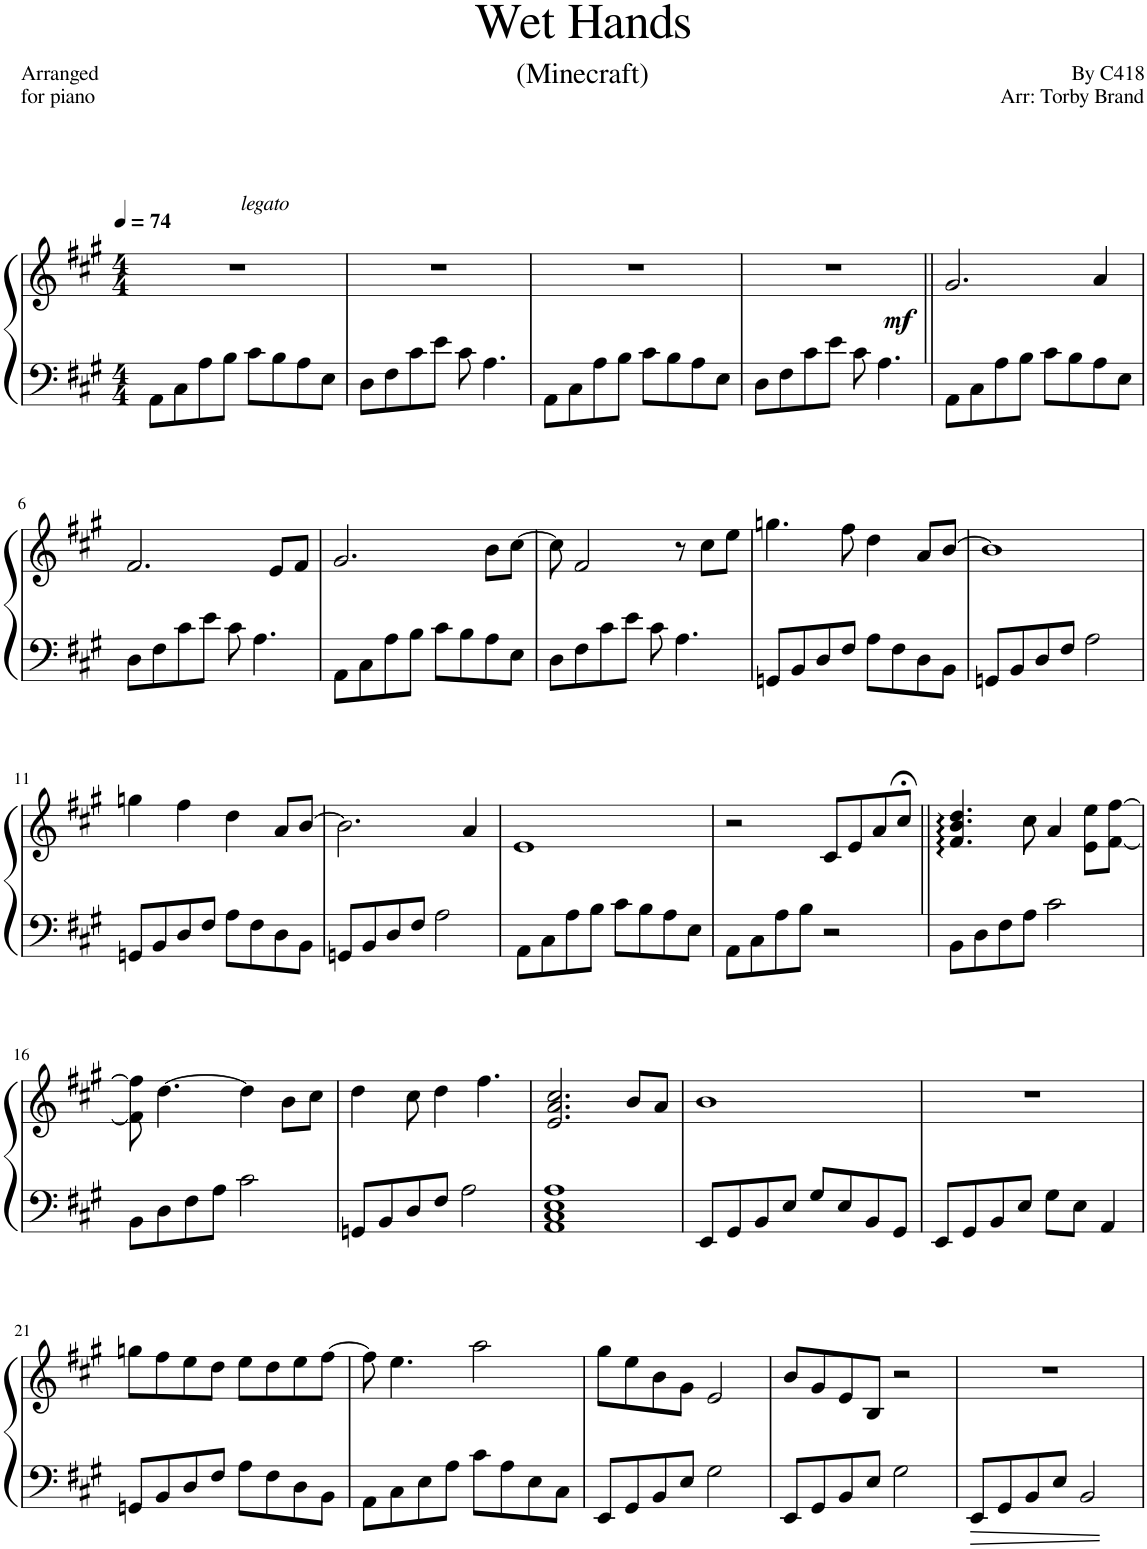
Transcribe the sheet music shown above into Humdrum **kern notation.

**kern	**kern	**dynam
*part1	*part1	*part1
*staff2	*staff1	*staff1/2
*I"Piano	*	*
*I'Pno.	*	*
*clefF4	*clefG2	*
*k[f#c#g#]	*k[f#c#g#]	*
*M4/4	*M4/4	*
*MM74	*MM74	*
=1	=1	=1
!	!LO:TX:a:i:t=legato	!
8AA\L	1r	.
8C#\	.	.
8A\	.	.
8B\J	.	.
8c#\L	.	.
8B\	.	.
8A\	.	.
8E\J	.	.
=2	=2	=2
8D\L	1r	.
8F#\	.	.
8c#\	.	.
8e\J	.	.
8c#\	.	.
4.A\	.	.
=3	=3	=3
8AA\L	1r	.
8C#\	.	.
8A\	.	.
8B\J	.	.
8c#\L	.	.
8B\	.	.
8A\	.	.
8E\J	.	.
=4	=4	=4
*	*^	*
8D\L	1r	2ryy	.
8F#\	.	.	.
8c#\	.	.	.
8e\J	.	.	.
8c#\	.	8ryy	.
!	!	!	!LO:DY:b
4.A\	.	4.ryy	mf
*	*v	*v	*
=5||	=5||	=5||
8AA\L	2.g#/	.
8C#\	.	.
8A\	.	.
8B\J	.	.
8c#\L	.	.
8B\	.	.
8A\	4a/	.
8E\J	.	.
!!LO:LB:g=z
=6	=6	=6
8D\L	2.f#/	.
8F#\	.	.
8c#\	.	.
8e\J	.	.
8c#\	.	.
4.A\	.	.
.	8e/L	.
.	8f#/J	.
=7	=7	=7
8AA\L	2.g#/	.
8C#\	.	.
8A\	.	.
8B\J	.	.
8c#\L	.	.
8B\	.	.
8A\	8b\L	.
8E\J	[8cc#\J	.
=8	=8	=8
8D\L	8cc#\]	.
8F#\	2f#/	.
8c#\	.	.
8e\J	.	.
8c#\	.	.
4.A\	8r	.
.	8cc#\L	.
.	8ee\J	.
=9	=9	=9
8GGn/L	4.ggn\	.
8BB/	.	.
8D/	.	.
8F#/J	8ff#\	.
8A\L	4dd\	.
8F#\	.	.
8D\	8a/L	.
8BB\J	[8b/J	.
=10	=10	=10
8GGn/L	1b]	.
8BB/	.	.
8D/	.	.
8F#/J	.	.
2A\	.	.
!!LO:LB:g=z
=11	=11	=11
8GGn/L	4ggn\	.
8BB/	.	.
8D/	4ff#\	.
8F#/J	.	.
8A\L	4dd\	.
8F#\	.	.
8D\	8a/L	.
8BB\J	[8b/J	.
=12	=12	=12
8GGn/L	2.b\]	.
8BB/	.	.
8D/	.	.
8F#/J	.	.
2A\	.	.
.	4a/	.
=13	=13	=13
8AA\L	1e	.
8C#\	.	.
8A\	.	.
8B\J	.	.
8c#\L	.	.
8B\	.	.
8A\	.	.
8E\J	.	.
=14	=14	=14
8AA\L	2r	.
8C#\	.	.
8A\	.	.
8B\J	.	.
2r	8c#/L	.
.	8e/	.
.	8a/	.
.	8cc#;</J	.
=15||	=15||	=15||
8BB\L	4.f#/: 4.b/: 4.dd/:	.
8D\	.	.
8F#\	.	.
8A\J	8cc#\	.
2c#\	4a/	.
.	8e\ 8ee\L	.
.	[8f#\ [8ff#\J	.
!!LO:LB:g=z
=16	=16	=16
8BB\L	8f#\] 8ff#\]	.
8D\	[4.dd\	.
8F#\	.	.
8A\J	.	.
2c#\	4dd\]	.
.	8b\L	.
.	8cc#\J	.
=17	=17	=17
8GGn/L	4dd\	.
8BB/	.	.
8D/	8cc#\	.
8F#/J	4dd\	.
2A\	.	.
.	4.ff#\	.
=18	=18	=18
1AA 1C# 1E 1A	2.e/ 2.a/ 2.cc#/	.
.	8b/L	.
.	8a/J	.
=19	=19	=19
8EE/L	1b	.
8GG#/	.	.
8BB/	.	.
8E/J	.	.
8G#/L	.	.
8E/	.	.
8BB/	.	.
8GG#/J	.	.
=20	=20	=20
8EE/L	1r	.
8GG#/	.	.
8BB/	.	.
8E/J	.	.
8G#\L	.	.
8E\J	.	.
4AA/	.	.
!!LO:LB:g=z
=21	=21	=21
8GGn/L	8ggn\L	.
8BB/	8ff#\	.
8D/	8ee\	.
8F#/J	8dd\J	.
8A\L	8ee\L	.
8F#\	8dd\	.
8D\	8ee\	.
8BB\J	[8ff#\J	.
=22	=22	=22
8AA\L	8ff#\]	.
8C#\	4.ee\	.
8E\	.	.
8A\J	.	.
8c#\L	2aa\	.
8A\	.	.
8E\	.	.
8C#\J	.	.
=23	=23	=23
8EE/L	8gg#\L	.
8GG#/	8ee\	.
8BB/	8b\	.
8E/J	8g#\J	.
2G#\	2e/	.
=24	=24	=24
8EE/L	8b/L	.
8GG#/	8g#/	.
8BB/	8e/	.
8E/J	8B/J	.
2G#\	2r	.
=25	=25	=25
8EE/L	1r	.
8GG#/	.	.
8BB/	.	.
8E/J	.	.
2BB/	.	.
=	=	=
*-	*-	*-
